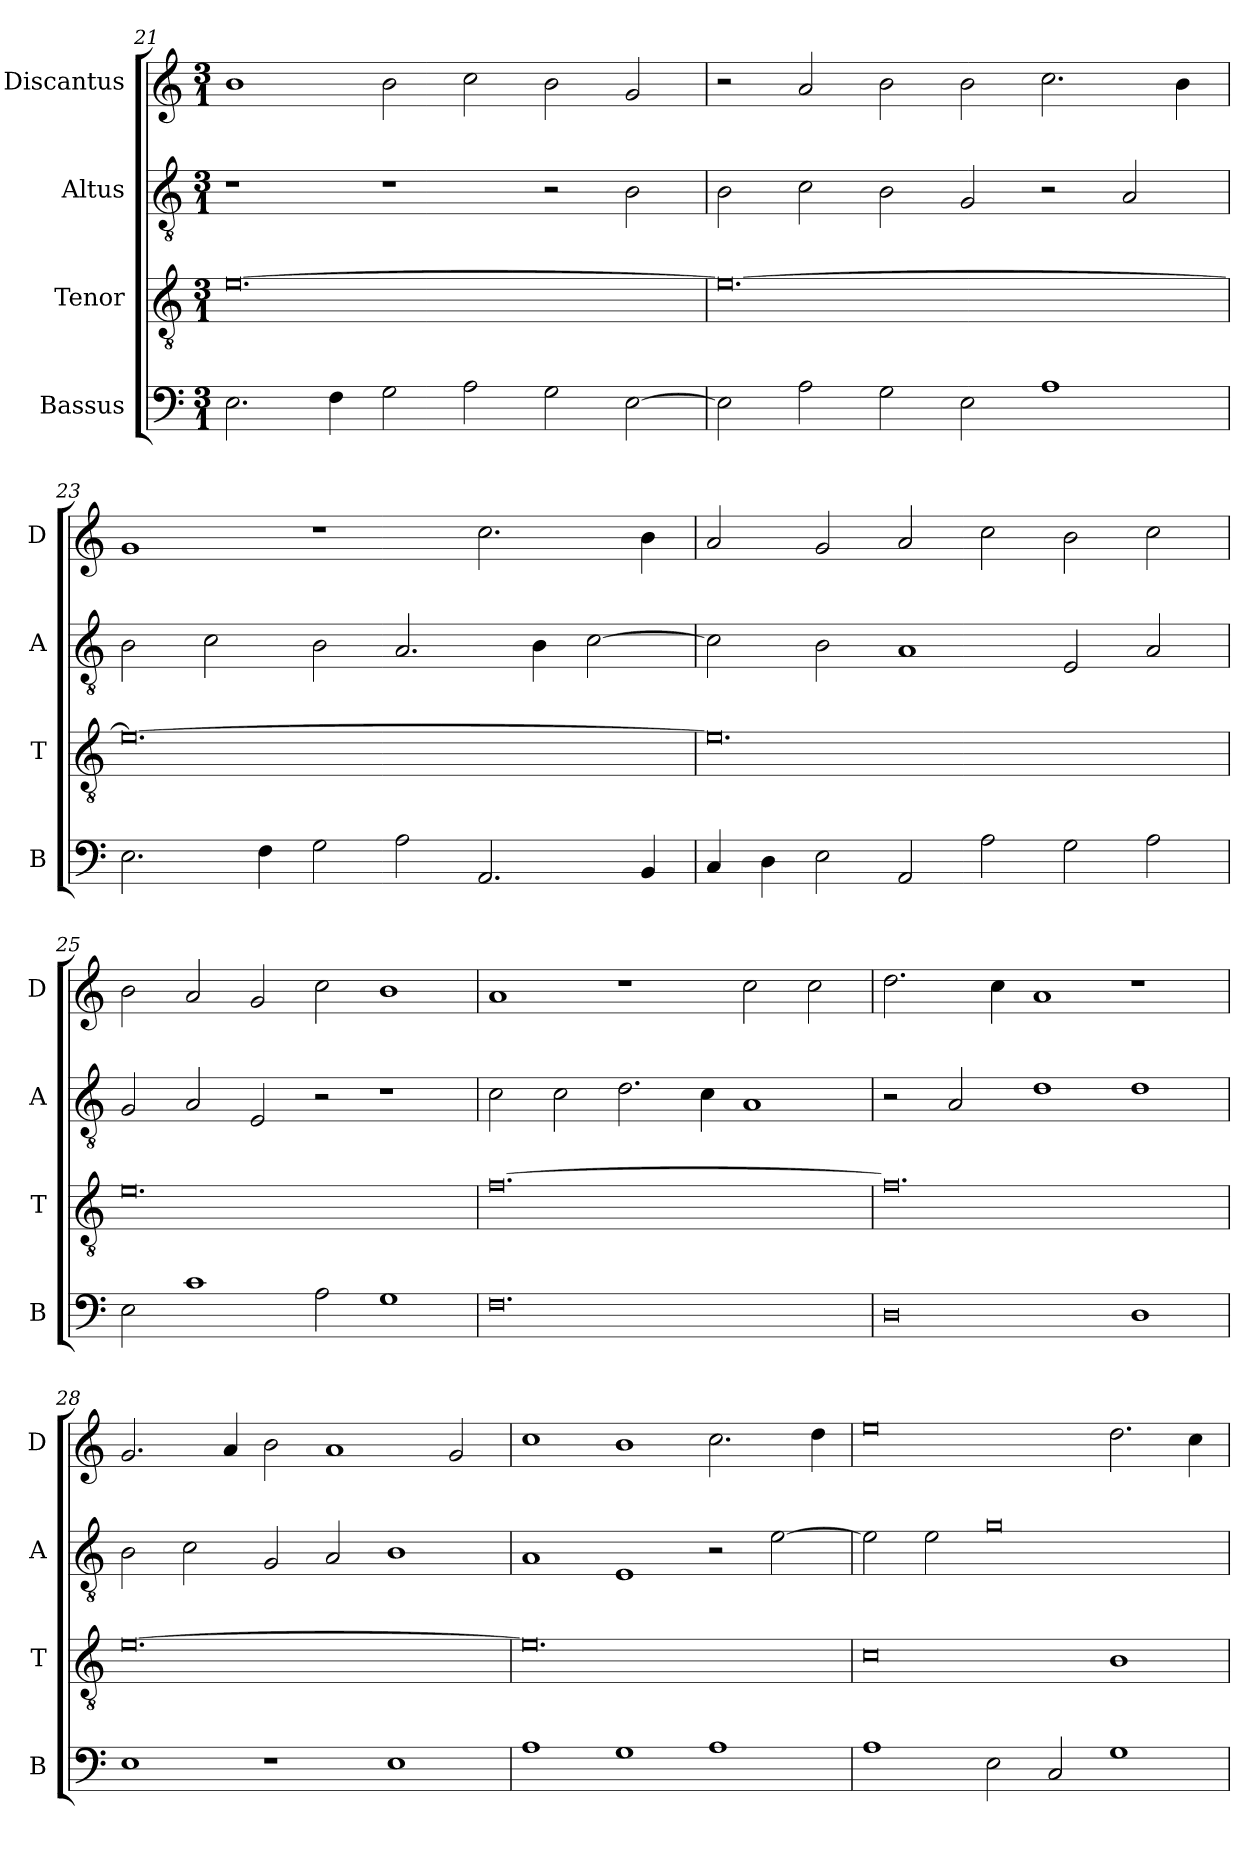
**kern	**kern	**kern	**kern
*part4	*part3	*part2	*part1
*staff4	*staff3	*staff2	*staff1
*I"Bassus	*I"Tenor	*I"Altus	*I"Discantus
*I'B	*I'T	*I'A	*I'D
*clefF4	*clefGv2	*clefGv2	*clefG2
*k[]	*k[]	*k[]	*k[]
*M3/1	*M3/1	*M3/1	*M3/1
=21	=21	=21	=21
2.E\	[0.e	1r	1b
4F\	.	.	.
2G\	.	1r	2b\
2A\	.	.	2cc\
2G\	.	2r	2b\
[2E\	.	2B\	2g/
=22	=22	=22	=22
2E\]	0.e_	2B\	2r
2A\	.	2c\	2a/
2G\	.	2B\	2b\
2E\	.	2G/	2b\
1A	.	2r	2.cc\
.	.	2A/	.
.	.	.	4b\
=23	=23	=23	=23
2.E\	0.e_	2B\	1g
.	.	2c\	.
4F\	.	.	.
2G\	.	2B\	1r
2A\	.	2.A/	.
2.AA/	.	.	2.cc\
.	.	4B\	.
.	.	[2c\	.
4BB/	.	.	4b\
=24	=24	=24	=24
4C/	0.e]	2c\]	2a/
4D\	.	.	.
2E\	.	2B\	2g/
2AA/	.	1A	2a/
2A\	.	.	2cc\
2G\	.	2E/	2b\
2A\	.	2A/	2cc\
=25	=25	=25	=25
2E\	0.e	2G/	2b\
1c	.	2A/	2a/
.	.	2E/	2g/
2A\	.	2r	2cc\
1G	.	1r	1b
=26	=26	=26	=26
0.F	[0.f	2c\	1a
.	.	2c\	.
.	.	2.d\	1r
.	.	4c\	.
.	.	1A	2cc\
.	.	.	2cc\
=27	=27	=27	=27
0D	0.f]	2r	2.dd\
.	.	2A/	.
.	.	.	4cc\
.	.	1d	1a
1D	.	1d	1r
=28	=28	=28	=28
1E	[0.e	2B\	2.g/
.	.	2c\	.
.	.	.	4a/
1r	.	2G/	2b\
.	.	2A/	1a
1E	.	1B	.
.	.	.	2g/
=29	=29	=29	=29
1A	0.e]	1A	1cc
1G	.	1E	1b
1A	.	2r	2.cc\
.	.	[2e\	.
.	.	.	4dd\
=30	=30	=30	=30
1A	0c	2e\]	0ee
.	.	2e\	.
2E\	.	0g	.
2C/	.	.	.
1G	1B	.	2.dd\
.	.	.	4cc\
=	=	=	=
*-	*-	*-	*-
